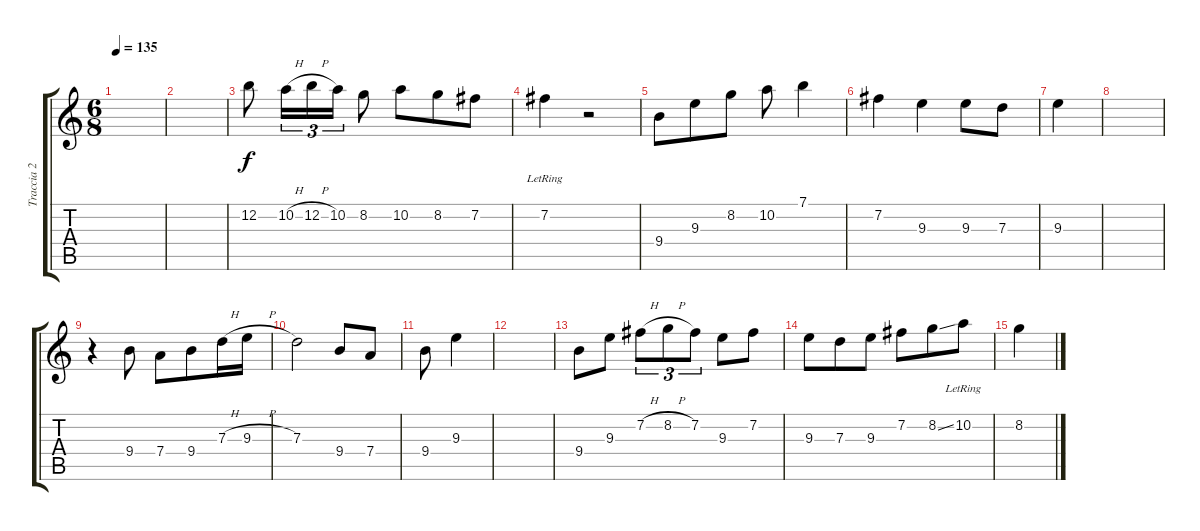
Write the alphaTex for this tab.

\track ("Traccia 2" "Traccia 2") {instrument acousticguitarnylon}
\staff {score tabs}
\tuning (E4 B3 G3 D3 A2 E2) {hide}
\ts (6 8)
\tempo 135
\clef g2
\ks c
|
|
12.2.8 10.2{h}.16{tu (3 2)} 12.2{h}.16{tu (3 2)} 10.2.16{tu (3 2)} 8.2.8 10.2.8 8.2.8 7.2.8 |
7.2{lr}.4 r.2 |
9.4.8 9.3.8 8.2.8 10.2.8 7.1.4 |
7.2.4 9.3.4 9.3.8 7.3.8 |
9.3.4 |
|
r.4 9.4.8 7.4.8 9.4.8 7.3{h}.16 9.3{h}.16 |
7.3.2 9.4.8 7.4.8 |
9.4.8 9.3.4 |
|
9.4.8 9.3.8 7.2{h}.8{tu (3 2)} 8.2{h}.8{tu (3 2)} 7.2.8{tu (3 2)} 9.3.8 7.2.8 |
9.3.8 7.3.8 9.3.8 7.2.8 8.2{ss}.8 10.2{lr}.8 |
8.2.4
